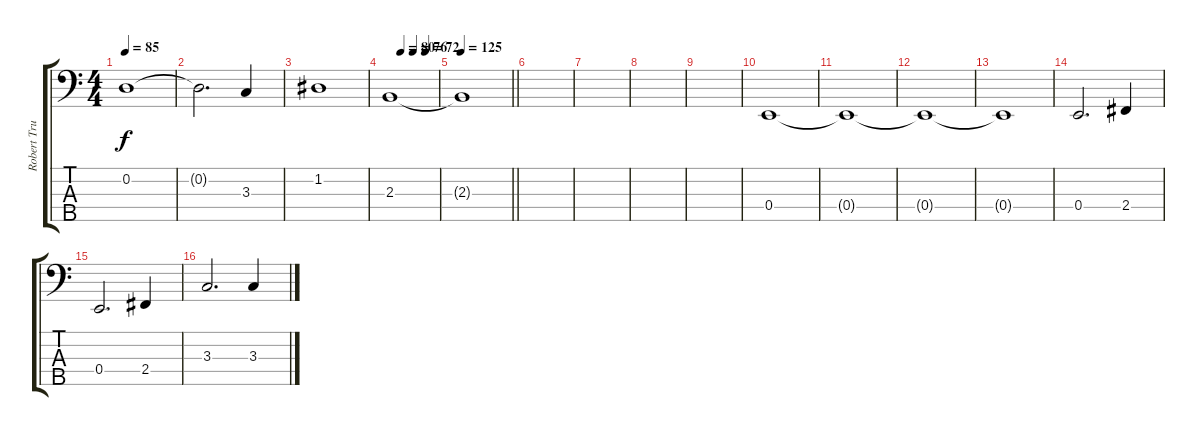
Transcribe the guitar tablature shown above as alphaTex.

\track ("Robert Trujillo" "Robert Tru") {instrument electricbassfinger}
\staff {score tabs}
\tuning (G2 D2 A1 E1 B0) {hide}
\ts (4 4)
\tempo 85
\clef f4
\ks c
0.2.1{dy f} |
0.2{t}.2{d} 3.3.4 |
1.2.1 |
\tempo (80 0.25)
\tempo (76 0.5)
\tempo (72 0.75)
2.3.1 |
\tempo 125
\barLineRight lightlight
2.3{t}.1 |
|
|
|
|
0.4.1 |
0.4{t}.1 |
0.4{t}.1 |
0.4{t}.1 |
0.4.2{d} 2.4.4 |
0.4.2{d} 2.4.4 |
3.3.2{d} 3.3.4
